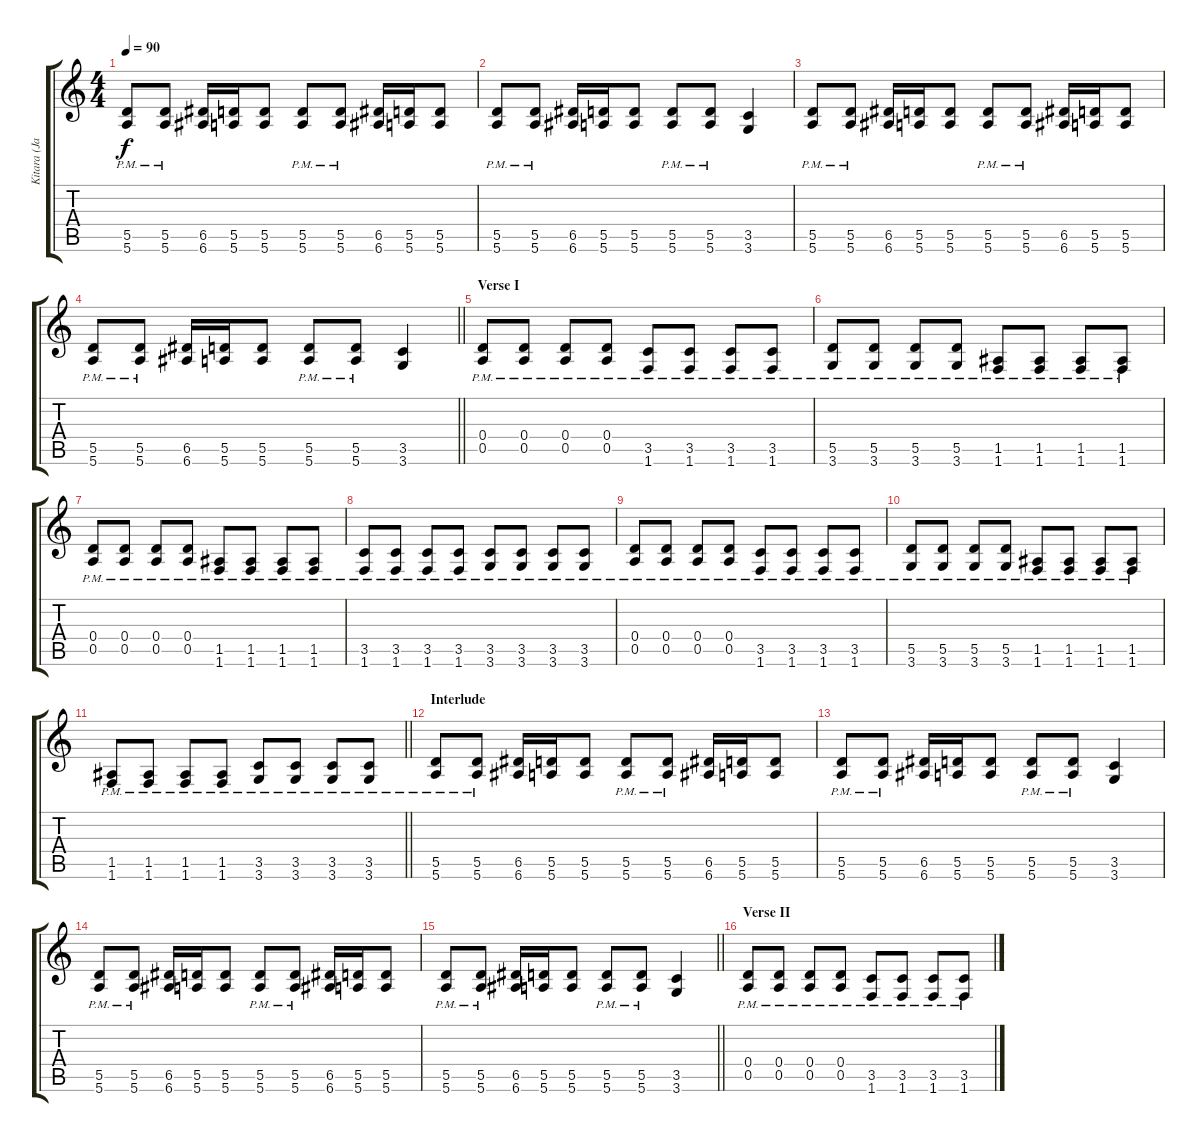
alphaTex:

\track ("Kitara (Jari Huttunen)" "Kitara (Ja") {instrument distortionguitar}
\staff {score tabs}
\tuning (E4 B3 G3 D3 A2 E2) {hide}
\ts (4 4)
\tempo 90
\clef g2
\ks c
(5.5{pm} 5.6{pm}).8{dy f} (5.5{pm} 5.6{pm}).8 (6.5 6.6).16 (5.5 5.6).16 (5.5 5.6).8 (5.5{pm} 5.6{pm}).8 (5.5{pm} 5.6{pm}).8 (6.5 6.6).16 (5.5 5.6).16 (5.5 5.6).8 |
(5.5{pm} 5.6{pm}).8 (5.5{pm} 5.6{pm}).8 (6.5 6.6).16 (5.5 5.6).16 (5.5 5.6).8 (5.5{pm} 5.6{pm}).8 (5.5{pm} 5.6{pm}).8 (3.5 3.6).4 |
(5.5{pm} 5.6{pm}).8 (5.5{pm} 5.6{pm}).8 (6.5 6.6).16 (5.5 5.6).16 (5.5 5.6).8 (5.5{pm} 5.6{pm}).8 (5.5{pm} 5.6{pm}).8 (6.5 6.6).16 (5.5 5.6).16 (5.5 5.6).8 |
\barLineRight lightlight
(5.5{pm} 5.6{pm}).8 (5.5{pm} 5.6{pm}).8 (6.5 6.6).16 (5.5 5.6).16 (5.5 5.6).8 (5.5{pm} 5.6{pm}).8 (5.5{pm} 5.6{pm}).8 (3.5 3.6).4 |
\section ("" "Verse I")
(0.4{pm} 0.5{pm}).8 (0.4{pm} 0.5{pm}).8 (0.4{pm} 0.5{pm}).8 (0.4{pm} 0.5{pm}).8 (3.5{pm} 1.6{pm}).8 (3.5{pm} 1.6{pm}).8 (3.5{pm} 1.6{pm}).8 (3.5{pm} 1.6{pm}).8 |
(5.5{pm} 3.6{pm}).8 (5.5{pm} 3.6{pm}).8 (5.5{pm} 3.6{pm}).8 (5.5{pm} 3.6{pm}).8 (1.5{pm} 1.6{pm}).8 (1.5{pm} 1.6{pm}).8 (1.5{pm} 1.6{pm}).8 (1.5{pm} 1.6{pm}).8 |
(0.4{pm} 0.5{pm}).8 (0.4{pm} 0.5{pm}).8 (0.4{pm} 0.5{pm}).8 (0.4{pm} 0.5{pm}).8 (1.5{pm} 1.6{pm}).8 (1.5{pm} 1.6{pm}).8 (1.5{pm} 1.6{pm}).8 (1.5{pm} 1.6{pm}).8 |
(3.5{pm} 1.6{pm}).8 (3.5{pm} 1.6{pm}).8 (3.5{pm} 1.6{pm}).8 (3.5{pm} 1.6{pm}).8 (3.5{pm} 3.6{pm}).8 (3.5{pm} 3.6{pm}).8 (3.5{pm} 3.6{pm}).8 (3.5{pm} 3.6{pm}).8 |
(0.4{pm} 0.5{pm}).8 (0.4{pm} 0.5{pm}).8 (0.4{pm} 0.5{pm}).8 (0.4{pm} 0.5{pm}).8 (3.5{pm} 1.6{pm}).8 (3.5{pm} 1.6{pm}).8 (3.5{pm} 1.6{pm}).8 (3.5{pm} 1.6{pm}).8 |
(5.5{pm} 3.6{pm}).8 (5.5{pm} 3.6{pm}).8 (5.5{pm} 3.6{pm}).8 (5.5{pm} 3.6{pm}).8 (1.5{pm} 1.6{pm}).8 (1.5{pm} 1.6{pm}).8 (1.5{pm} 1.6{pm}).8 (1.5{pm} 1.6{pm}).8 |
\barLineRight lightlight
(1.5{pm} 1.6{pm}).8 (1.5{pm} 1.6{pm}).8 (1.5{pm} 1.6{pm}).8 (1.5{pm} 1.6{pm}).8 (3.5{pm} 3.6{pm}).8 (3.5{pm} 3.6{pm}).8 (3.5{pm} 3.6{pm}).8 (3.5{pm} 3.6{pm}).8 |
\section ("" "Interlude")
(5.5{pm} 5.6{pm}).8 (5.5{pm} 5.6{pm}).8 (6.5 6.6).16 (5.5 5.6).16 (5.5 5.6).8 (5.5{pm} 5.6{pm}).8 (5.5{pm} 5.6{pm}).8 (6.5 6.6).16 (5.5 5.6).16 (5.5 5.6).8 |
(5.5{pm} 5.6{pm}).8 (5.5{pm} 5.6{pm}).8 (6.5 6.6).16 (5.5 5.6).16 (5.5 5.6).8 (5.5{pm} 5.6{pm}).8 (5.5{pm} 5.6{pm}).8 (3.5 3.6).4 |
(5.5{pm} 5.6{pm}).8 (5.5{pm} 5.6{pm}).8 (6.5 6.6).16 (5.5 5.6).16 (5.5 5.6).8 (5.5{pm} 5.6{pm}).8 (5.5{pm} 5.6{pm}).8 (6.5 6.6).16 (5.5 5.6).16 (5.5 5.6).8 |
\barLineRight lightlight
(5.5{pm} 5.6{pm}).8 (5.5{pm} 5.6{pm}).8 (6.5 6.6).16 (5.5 5.6).16 (5.5 5.6).8 (5.5{pm} 5.6{pm}).8 (5.5{pm} 5.6{pm}).8 (3.5 3.6).4 |
\section ("" "Verse II")
(0.4{pm} 0.5{pm}).8 (0.4{pm} 0.5{pm}).8 (0.4{pm} 0.5{pm}).8 (0.4{pm} 0.5{pm}).8 (3.5{pm} 1.6{pm}).8 (3.5{pm} 1.6{pm}).8 (3.5{pm} 1.6{pm}).8 (3.5{pm} 1.6{pm}).8
